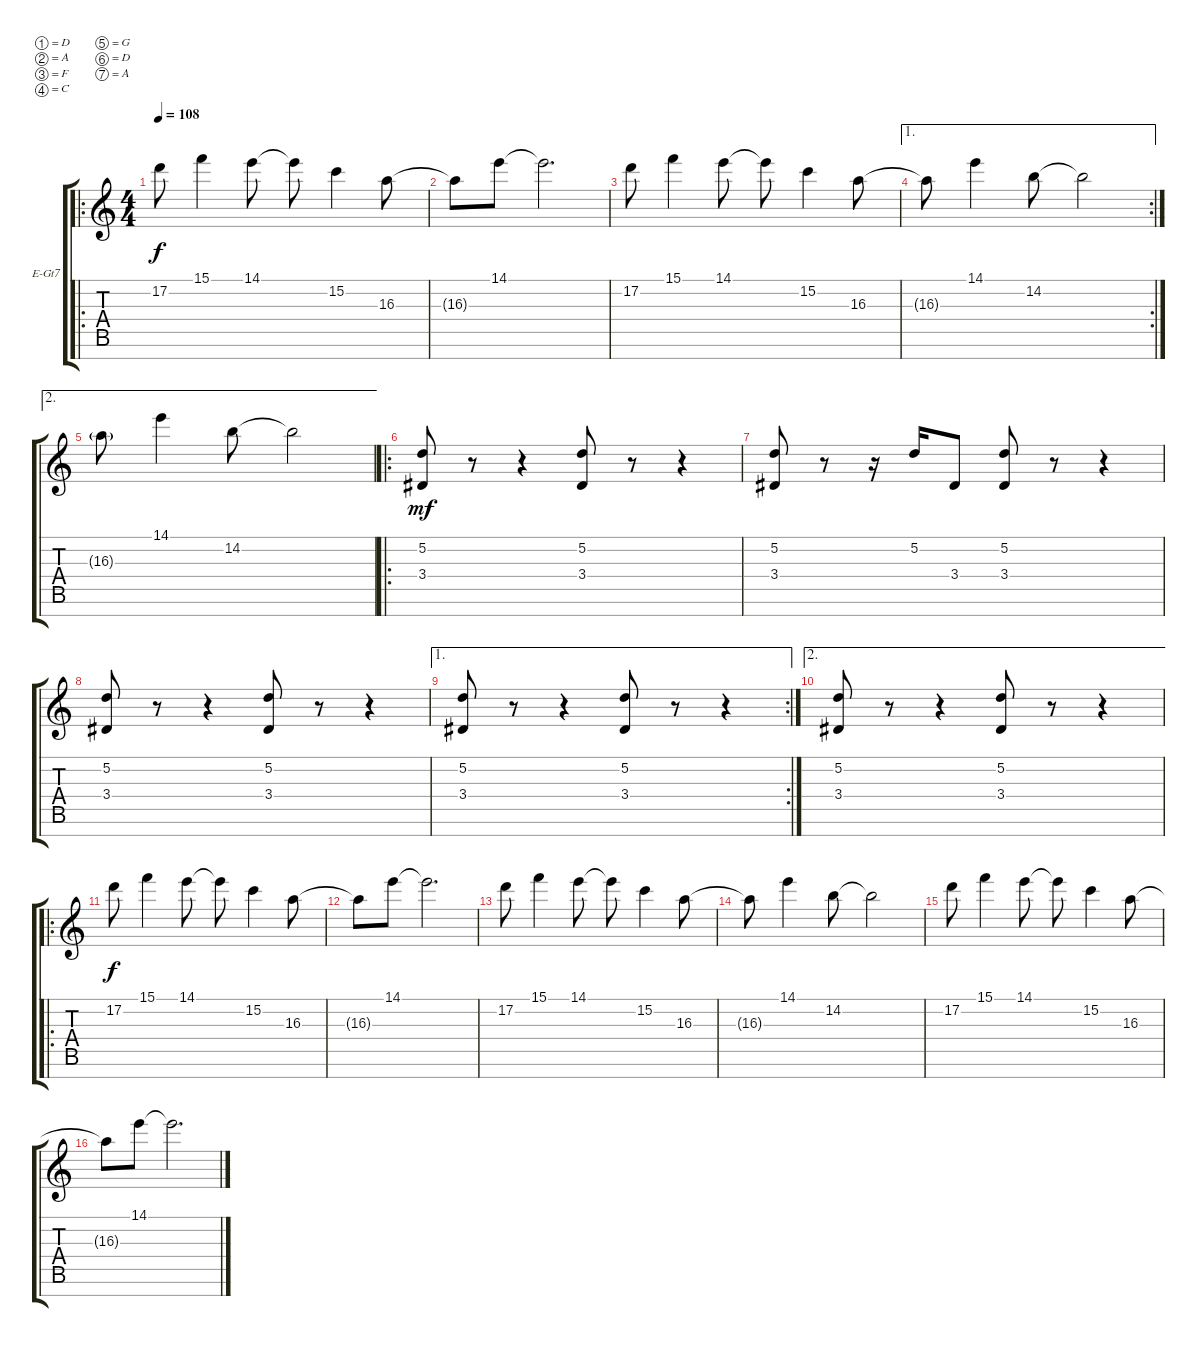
\bracketExtendMode groupsimilarinstruments
\firstSystemTrackNameOrientation horizontal
\otherSystemsTrackNameOrientation horizontal
\track ("Head" "E-Gt7") {instrument distortionguitar}
\staff {score tabs}
\tuning (D4 A3 F3 C3 G2 D2 A1)
\ro
\ts (4 4)
\tempo 108
\clef g2
\ks c
17.2.8{dy f instrument distortionguitar} 15.1.4 14.1.8 14.1{t}.8 15.2.4 16.3.8 |
16.3{t}.8 14.1.8 14.1{t}.2{d} |
17.2.8 15.1.4 14.1.8 14.1{t}.8 15.2.4 16.3.8 |
\ae 1
\rc 2
16.3{t}.8 14.1.4 14.2.8 14.2{t}.2 |
\ae 2
16.3{g}.8 14.1.4 14.2.8 14.2{t}.2 |
\ro
(5.2 3.4).8{dy mf} r.8 r.4 (5.2 3.4).8 r.8 r.4 |
(5.2 3.4).8 r.8 r.16 5.2.16 3.4.8 (5.2 3.4).8 r.8 r.4 |
(5.2 3.4).8 r.8 r.4 (5.2 3.4).8 r.8 r.4 |
\ae 1
\rc 2
(5.2 3.4).8 r.8 r.4 (5.2 3.4).8 r.8 r.4 |
\ae 2
(5.2 3.4).8 r.8 r.4 (5.2 3.4).8 r.8 r.4 |
\ro
17.2.8{dy f} 15.1.4 14.1.8 14.1{t}.8 15.2.4 16.3.8 |
16.3{t}.8 14.1.8 14.1{t}.2{d} |
17.2.8 15.1.4 14.1.8 14.1{t}.8 15.2.4 16.3.8 |
16.3{t}.8 14.1.4 14.2.8 14.2{t}.2 |
17.2.8 15.1.4 14.1.8 14.1{t}.8 15.2.4 16.3.8 |
16.3{t}.8 14.1.8 14.1{t}.2{d}
